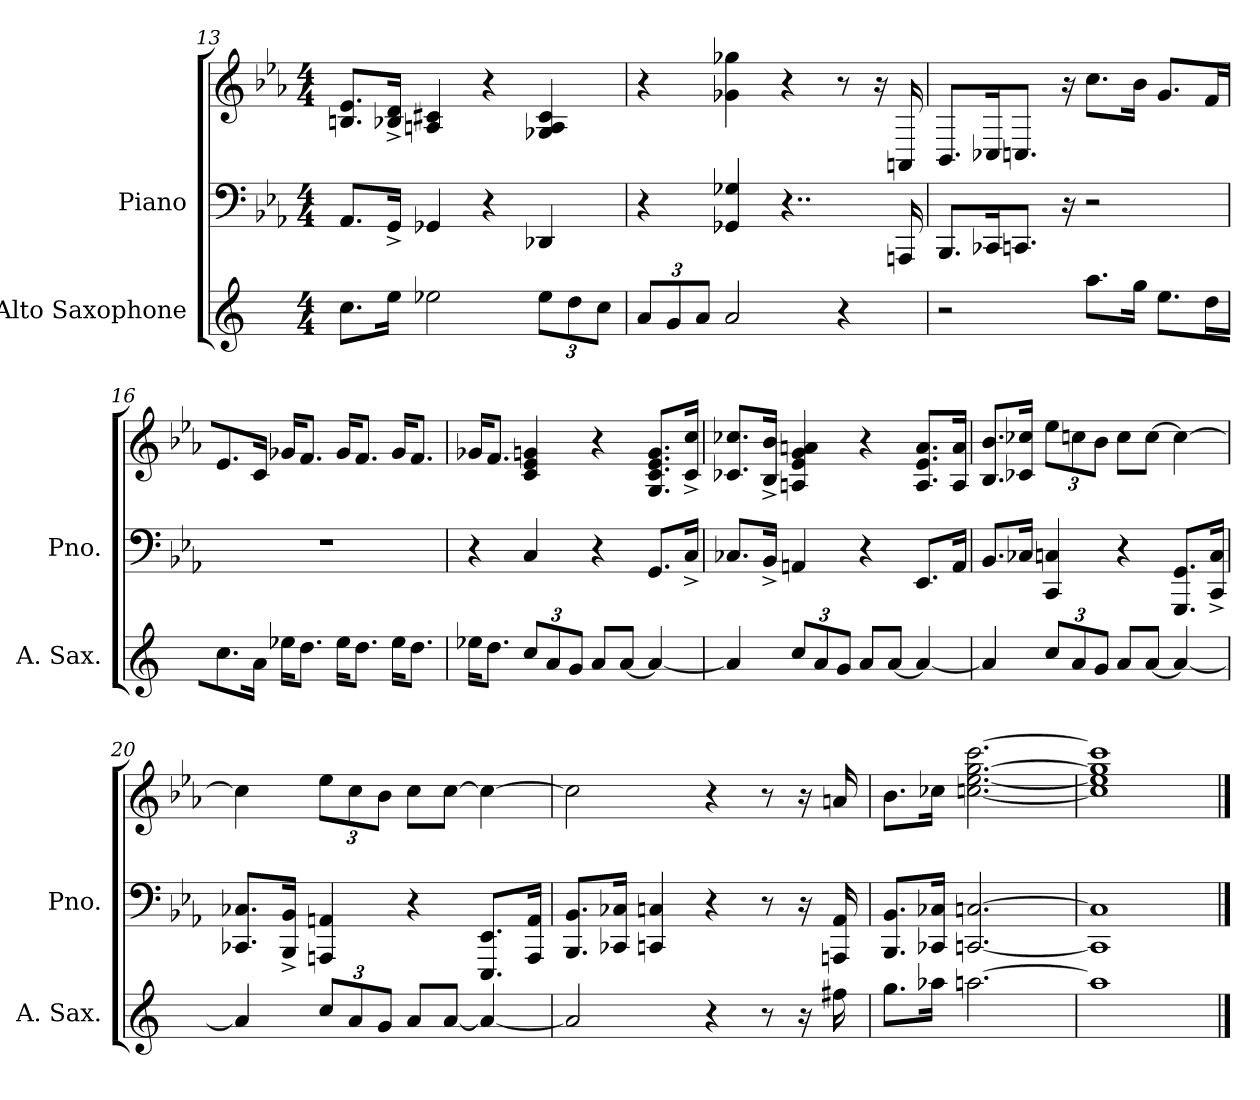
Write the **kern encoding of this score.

**kern	**kern	**kern
*part2	*part1	*part1
*staff3	*staff2	*staff1
*I"Alto Saxophone	*I"Piano	*
*I'A. Sax.	*I'Pno.	*
*clefG2	*clefF4	*clefG2
*ITrd5c9	*	*
*k[b-e-a-]	*k[b-e-a-]	*k[b-e-a-]
*M4/4	*M4/4	*M4/4
=13	=13	=13
8.e-\	8.AA-/L	8.Bn/ 8.e-/L
16g\Jk	16GG^/Jk	16B-X/^ 16d/^Jk
2g-X\	4GG-X/	4An/ 4c#X/
.	4r	4r
*Xbrackettup	*	*
12g-\L	4DD-X/	4G-X/ 4A/ 4c#/
12f\	.	.
12e-\J	.	.
!!LO:LB:g=z
=14	=14	=14
12c/L	4r	4r
12B-/	.	.
12c/J	.	.
2c/	4GG-X/ 4G-X/	4g-X\ 4gg-X\
.	4..r	4r
4r	.	8r
.	.	16r
.	16AAAn/	16AAn/
=15	=15	=15
2r	8.BBB-/L	8.BB-/L
.	16CC-X/K	16C-X/K
.	8.CCn/J	8.Cn/J
.	16r	16r
8.cc\L	2r	8.cc\L
16b-\Jk	.	16b-\Jk
8.g\L	.	8.g/L
16f\K	.	16f/K
=16	=16	=16
8.e-\	1r	8.e-/
16c\Jk	.	16c/Jk
16g-X\KL	.	16g-X/KL
8.f\J	.	8.f/J
16g-\KL	.	16g-/KL
8.f\J	.	8.f/J
16g-\KL	.	16g-/KL
8.f\J	.	8.f/J
!!LO:LB:g=z
=17	=17	=17
16g-X\KL	4r	16g-X/KL
8.f\J	.	8.f/J
12e-/L	4C/	4c/ 4e-/ 4gn/
12c/	.	.
12B-/J	.	.
8c/L	4r	4r
[8c/J	.	.
4c/_	8.GG/L	8.G/ 8.c/ 8.e-/ 8.g/L
.	16C^/Jk	16c/^ 16cc/^Jk
=18	=18	=18
4c/]	8.C-X/L	8.c-X/ 8.cc-X/L
.	16BB-^/Jk	16B-/^ 16b-/^Jk
12e-/L	4AAn/	4An/ 4e-/ 4g/ 4an/
12c/	.	.
12B-/J	.	.
8c/L	4r	4r
[8c/J	.	.
4c/_	8.EE-/L	8.A/ 8.e-/ 8.a/L
.	16AA/Jk	16A/ 16a/Jk
=19	=19	=19
4c/]	8.BB-/L	8.B-/ 8.b-/L
.	16C-X/Jk	16c-X/ 16cc-X/Jk
*	*	*Xbrackettup
12e-/L	4CC/ 4Cn/	12ee-\L
12c/	.	12ccn\
12B-/J	.	12b-\J
8c/L	4r	8cc\L
[8c/J	.	[8cc\J
4c/_	8.GGG/ 8.GG/L	4cc\_
.	16CC/^ 16C/^Jk	.
!!LO:LB:g=z
=20	=20	=20
4c/]	8.CC-X/ 8.C-X/L	4cc\]
.	16BBB-/^ 16BB-/^Jk	.
12e-/L	4AAAn/ 4AAn/	12ee-\L
12c/	.	12cc\
12B-/J	.	12b-\J
8c/L	4r	8cc\L
[8c/J	.	[8cc\J
4c/_	8.EEE-/ 8.EE-/L	4cc\_
.	16AAA/ 16AA/Jk	.
=21	=21	=21
2c/]	8.BBB-/ 8.BB-/L	2cc\]
.	16CC-X/ 16C-X/Jk	.
.	4CCn/ 4Cn/	.
4r	4r	4r
8r	8r	8r
16r	16r	16r
16an\	16AAAn/ 16AA-/	16an/
=22	=22	=22
8.b-\L	8.BBB-/ 8.BB-/L	8.b-\L
16cc-X\Jk	16CC-X/ 16C-X/Jk	16cc-X\Jk
[2.ccn\	[2.CCn/ [2.Cn/	[2.ccn\ [2.ee-\ [2.gg\ [2.ccc\
=23	=23	=23
1cc]	1CC] 1C]	1cc] 1ee-] 1gg] 1ccc]
==	==	==
*-	*-	*-
